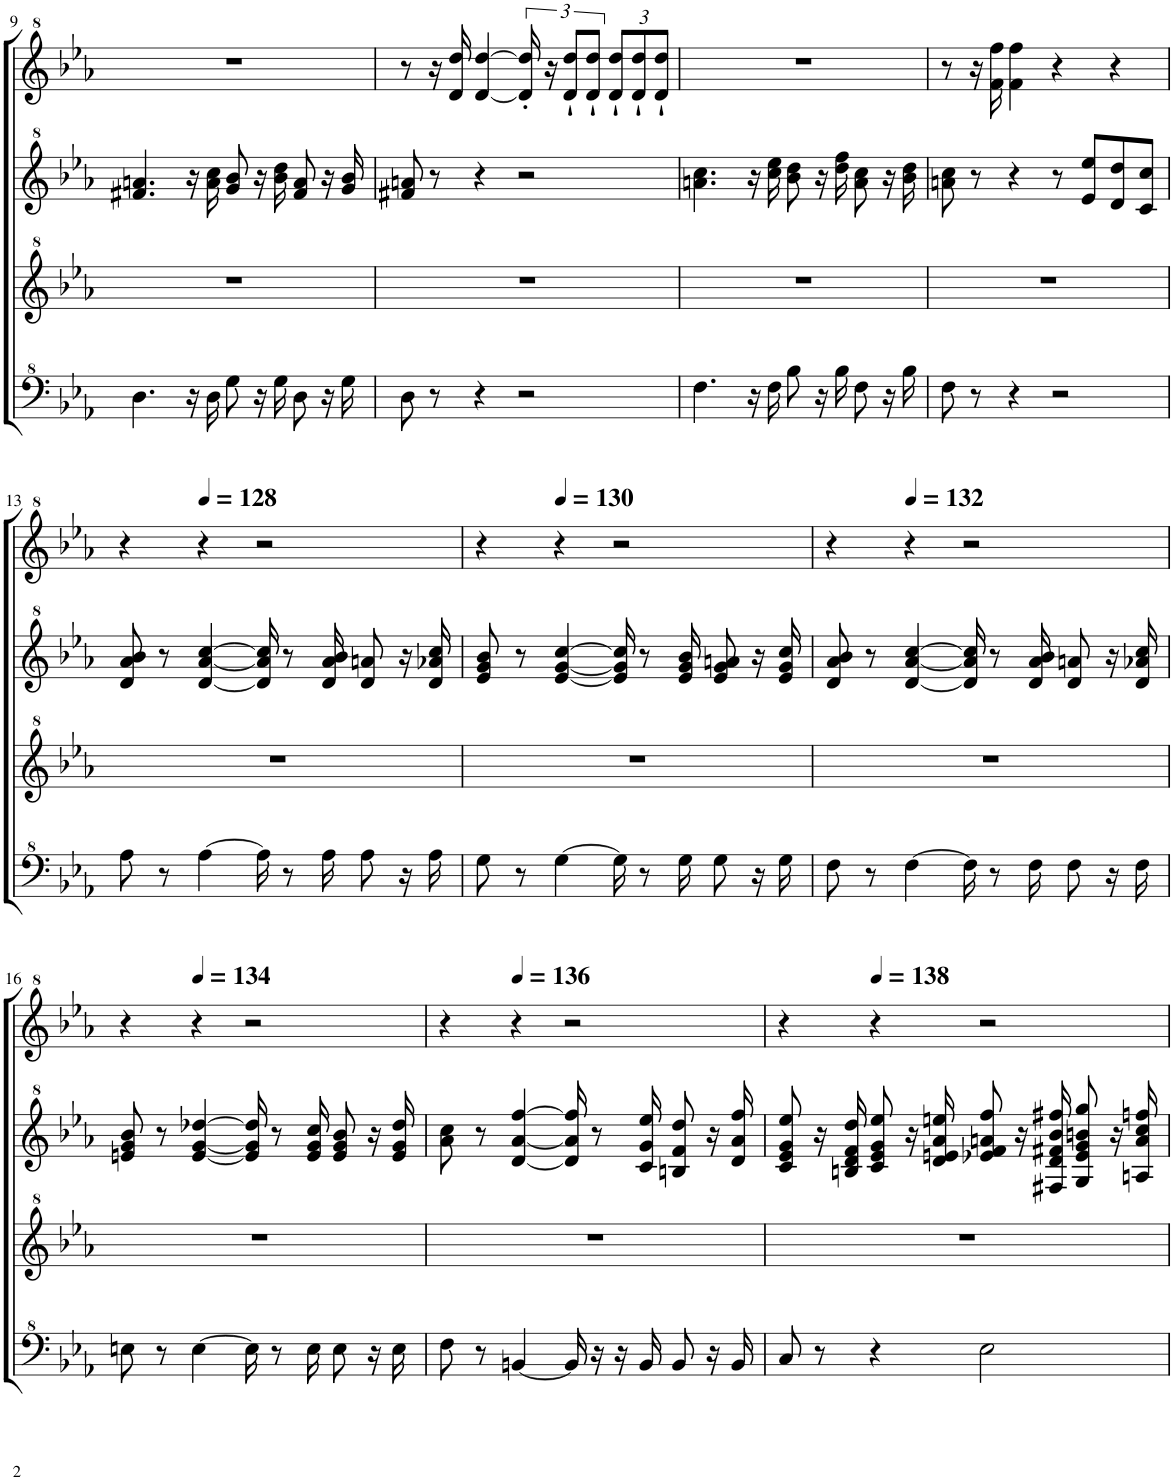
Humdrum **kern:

**kern	**kern	**kern	**kern
*part1	*part1	*part1	*part1
*staff4	*staff3	*staff2	*staff1
*I"Model III	*	*	*
!!LO:PB:g=z
*clefF^4	*clefG^2	*clefG^2	*clefG^2
*k[b-e-a-]	*k[b-e-a-]	*k[b-e-a-]	*k[b-e-a-]
*M4/4	*M4/4	*M4/4	*M4/4
=9	=9	=9	=9
4.d\	1r	4.ff#X/ 4.aan/	1r
16r	.	16r	.
16d\	.	16aa\ 16ccc\	.
8g\	.	8gg/ 8bb-/	.
16r	.	16r	.
16g\	.	16bb-\ 16ddd\	.
8d\	.	8ff#/ 8aa/	.
16r	.	16r	.
16g\	.	16gg/ 16bb-/	.
=10	=10	=10	=10
8d\	1r	8ff#X/ 8aan/	8r
8r	.	8r	16r
.	.	.	16dd/ 16ddd/
4r	.	4r	[4dd/ [4ddd/
2r	.	2r	24dd/]' 24ddd/]'
.	.	.	24r
.	.	.	12dd/` 12ddd/`L
.	.	.	12dd/` 12ddd/`J
*	*	*	*Xbrackettup
.	.	.	12dd/` 12ddd/`L
.	.	.	12dd/` 12ddd/`
.	.	.	12dd/` 12ddd/`J
=11	=11	=11	=11
4.f\	1r	4.aan\ 4.ccc\	1r
16r	.	16r	.
16f\	.	16ccc\ 16eee-\	.
8b-\	.	8bb-\ 8ddd\	.
16r	.	16r	.
16b-\	.	16ddd\ 16fff\	.
8f\	.	8aa\ 8ccc\	.
16r	.	16r	.
16b-\	.	16bb-\ 16ddd\	.
=12	=12	=12	=12
8f\	1r	8aan\ 8ccc\	8r
8r	.	8r	16r
.	.	.	16ff\ 16fff\
4r	.	4r	4ff\ 4fff\
2r	.	8r	4r
.	.	8ee-/ 8eee-/L	.
.	.	8dd/ 8ddd/	4r
.	.	8cc/ 8ccc/J	.
!!LO:LB:g=z
=13	=13	=13	=13
8a-\	1r	8dd/ 8aa-/ 8bb-/	4r
8r	.	8r	.
*	*	*	*MM128
[4a-\	.	[4dd/ [4aa-/ [4ccc/	4r
16a-\]	.	16dd/] 16aa-/] 16ccc/]	2r
8r	.	8r	.
16a-\	.	16dd/ 16aa-/ 16bb-/	.
8a-\	.	8dd/ 8aan/	.
16r	.	16r	.
16a-\	.	16dd/ 16aa-X/ 16ccc/	.
=14	=14	=14	=14
8g\	1r	8ee-/ 8gg/ 8bb-/	4r
8r	.	8r	.
*	*	*	*MM130
[4g\	.	[4ee-/ [4gg/ [4ccc/	4r
16g\]	.	16ee-/] 16gg/] 16ccc/]	2r
8r	.	8r	.
16g\	.	16ee-/ 16gg/ 16bb-/	.
8g\	.	8ee-/ 8gg/ 8aan/	.
16r	.	16r	.
16g\	.	16ee-/ 16gg/ 16ccc/	.
=15	=15	=15	=15
8f\	1r	8dd/ 8aa-/ 8bb-/	4r
8r	.	8r	.
*	*	*	*MM132
[4f\	.	[4dd/ [4aa-/ [4ccc/	4r
16f\]	.	16dd/] 16aa-/] 16ccc/]	2r
8r	.	8r	.
16f\	.	16dd/ 16aa-/ 16bb-/	.
8f\	.	8dd/ 8aan/	.
16r	.	16r	.
16f\	.	16dd/ 16aa-X/ 16ccc/	.
!!LO:LB:g=z
=16	=16	=16	=16
8en\	1r	8een/ 8gg/ 8bb-/	4r
8r	.	8r	.
*	*	*	*MM134
[4e\	.	[4ee/ [4gg/ [4ddd-X/	4r
16e\]	.	16ee/] 16gg/] 16ddd-/]	2r
8r	.	8r	.
16e\	.	16ee/ 16gg/ 16ccc/	.
8e\	.	8ee/ 8gg/ 8bb-/	.
16r	.	16r	.
16e\	.	16ee/ 16gg/ 16ddd-/	.
=17	=17	=17	=17
8f\	1r	8aa-\ 8ccc\	4r
8r	.	8r	.
*	*	*	*MM136
[4Bn/	.	[4dd/ [4aa-/ [4fff/	4r
16B/]	.	16dd/] 16aa-/] 16fff/]	2r
16r	.	8r	.
16r	.	.	.
16B/	.	16cc/ 16gg/ 16eee-/	.
8B/	.	8bn/ 8ff/ 8ddd/	.
16r	.	16r	.
16B/	.	16dd/ 16aa-/ 16fff/	.
=18	=18	=18	=18
8c/	1r	8cc/ 8ee-/ 8gg/ 8eee-/	4r
8r	.	16r	.
.	.	16bn/ 16dd/ 16ff/ 16ddd/	.
*	*	*	*MM138
4r	.	8cc/ 8ee-/ 8gg/ 8eee-/	4r
.	.	16r	.
.	.	16dd/ 16een/ 16aa-/ 16eeen/	.
2e-\	.	8ee-X/ 8ff/ 8aan/ 8fff/	2r
.	.	16r	.
.	.	16f#X/ 16dd/ 16ff#X/ 16bb-/ 16fff#X/	.
.	.	8g/ 8ee-/ 8gg/ 8bbn/ 8ggg/	.
.	.	16r	.
.	.	16an/ 16aa/ 16ccc/ 16fffn/	.
=	=	=	=
*-	*-	*-	*-
